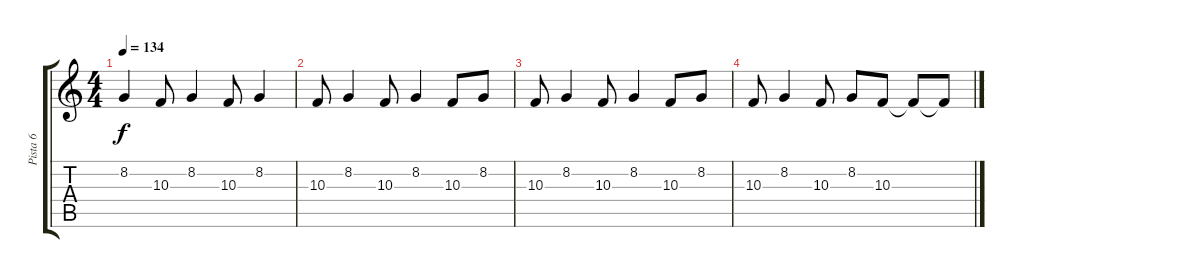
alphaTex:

\track ("Pista 6" "Pista 6") {instrument electricpiano1}
\staff {score tabs}
\tuning (E4 B3 G3 D3 A2 E2) {hide}
\ts (4 4)
\tempo 134
\clef g2
\ks c
8.2.4{dy f volume 0} 10.3.8 8.2.4 10.3.8 8.2.4 |
10.3.8 8.2.4 10.3.8 8.2.4 10.3.8 8.2.8 |
10.3.8 8.2.4 10.3.8 8.2.4 10.3.8 8.2.8 |
10.3.8 8.2.4 10.3.8 8.2.8 10.3.8 10.3{t}.8 10.3{t}.8
